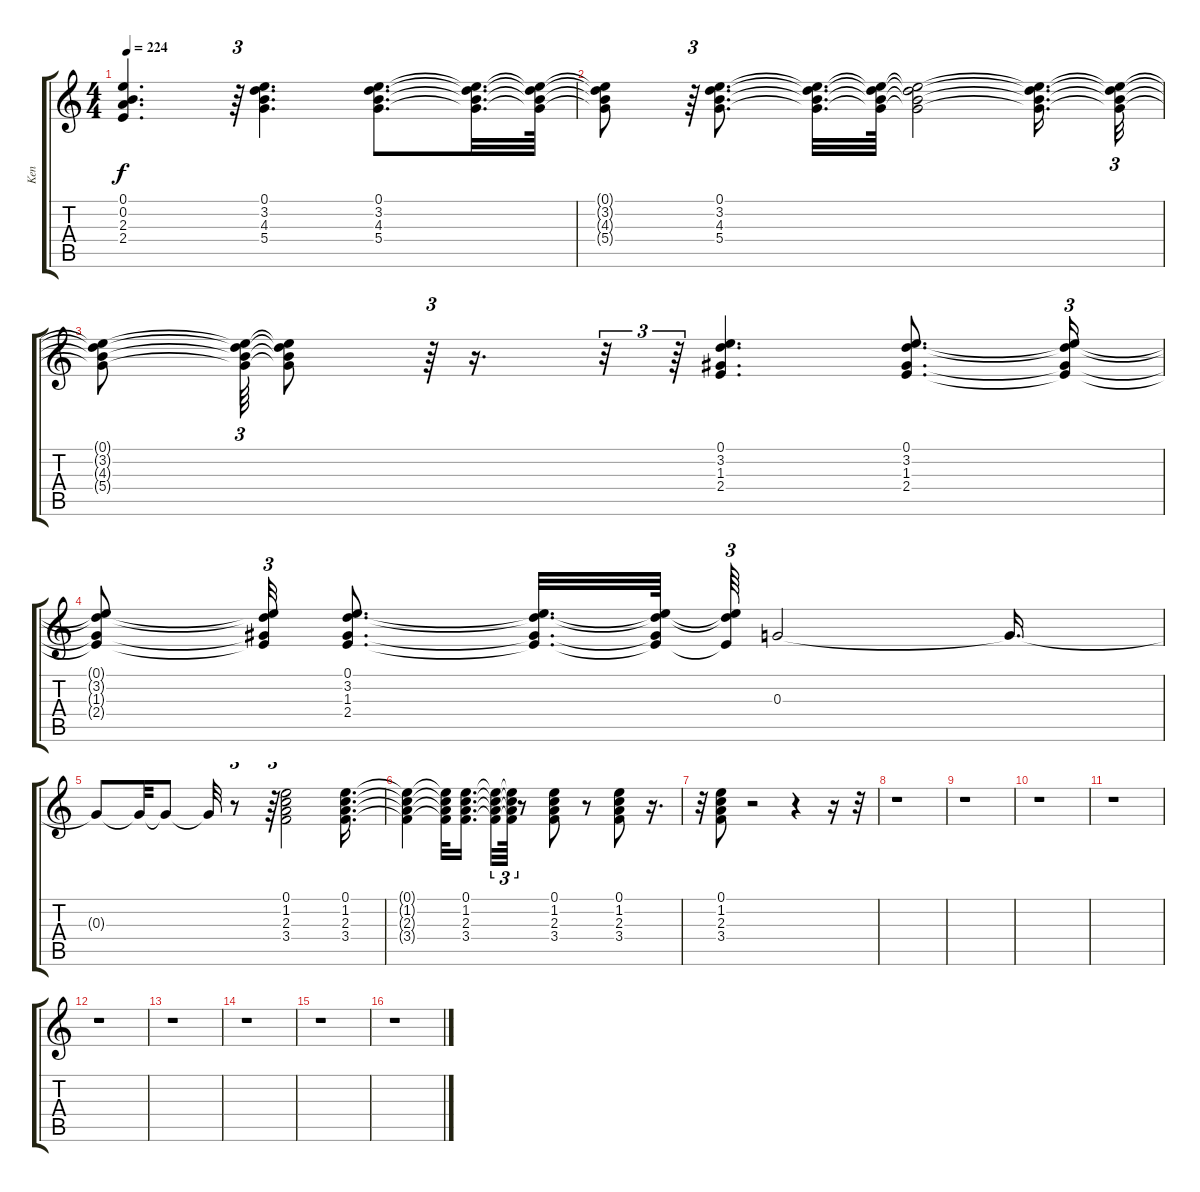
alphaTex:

\track ("Ken" "Ken") {instrument electricguitarjazz}
\staff {score tabs}
\tuning (E4 B3 G3 D3 A2 E2) {hide}
\ts (4 4)
\tempo 224
\clef g2
\ks c
(0.1{t} 0.2{t} 2.3{t} 2.4{t}).4{d dy f} r.64{tu (3 2)} (0.1 3.2 4.3 5.4).4{d} (0.1 3.2 4.3 5.4).8{d} (0.1{t} 3.2{t} 4.3{t} 5.4{t}).32{d} (0.1{t} 3.2{t} 4.3{t} 5.4{t}).64 |
(0.1{t} 3.2{t} 4.3{t} 5.4{t}).8 r.64{tu (3 2)} (0.1 3.2 4.3 5.4).8{d} (0.1{t} 3.2{t} 4.3{t} 5.4{t}).32{d} (0.1{t} 3.2{t} 4.3{t} 5.4{t}).64 (0.1{t} 3.2{t} 4.3{t} 5.4{t}).2 (0.1{t} 3.2{t} 4.3{t} 5.4{t}).16{d} (0.1{t} 3.2{t} 4.3{t} 5.4{t}).32{tu (3 2)} |
(0.1{t} 3.2{t} 4.3{t} 5.4{t}).8 (0.1{t} 3.2{t} 4.3{t} 5.4{t}).64{tu (3 2)} (0.1{t} 3.2{t} 4.3{t} 5.4{t}).8 r.64{tu (3 2)} r.16{d} r.32{tu (3 2)} r.64{tu (3 2)} (0.1 3.2 1.3 2.4).4{d} (0.1 3.2 1.3 2.4).8{d} (0.1{t} 3.2{t} 1.3{t} 2.4{t}).16{tu (3 2)} |
(0.1{t} 3.2{t} 1.3{t} 2.4{t}).8 (0.1{t} 3.2{t} 1.3{t} 2.4{t}).32{tu (3 2)} (0.1 3.2 1.3 2.4).8{d} (0.1{t} 3.2{t} 1.3{t} 2.4{t}).32{d} (0.1{t} 3.2{t} 1.3{t} 2.4{t}).64 (0.1{t} 3.2{t} 2.4{t}).64{tu (3 2)} 0.3.2 0.3{t}.16{d} |
0.3{t}.8 0.3{t}.32 0.3{t}.8 0.3{t}.32 r.8{tu (3 2)} r.64{tu (3 2)} (0.1 1.2 2.3 3.4).2 (0.1 1.2 2.3 3.4).16{d} |
(0.1{t} 1.2{t} 2.3{t} 3.4{t}).4 (0.1{t} 1.2{t} 2.3{t} 3.4{t}).32 (0.1 1.2 2.3 3.4).16{d beam splitsecondary} (0.1{t} 1.2{t} 2.3{t} 3.4{t}).32{tu (3 2)} (0.1{t} 1.2{t} 2.3{t} 3.4{t}).64{tu (3 2)} r.8 (0.1 1.2 2.3 3.4).8 r.8 (0.1 1.2 2.3 3.4).8 r.16{d} |
r.32 (0.1 1.2 2.3 3.4).8 r.2 r.4 r.16 r.32 |
r.1 |
r.1 |
r.1 |
r.1 |
r.1 |
r.1 |
r.1 |
r.1 |
r.1
